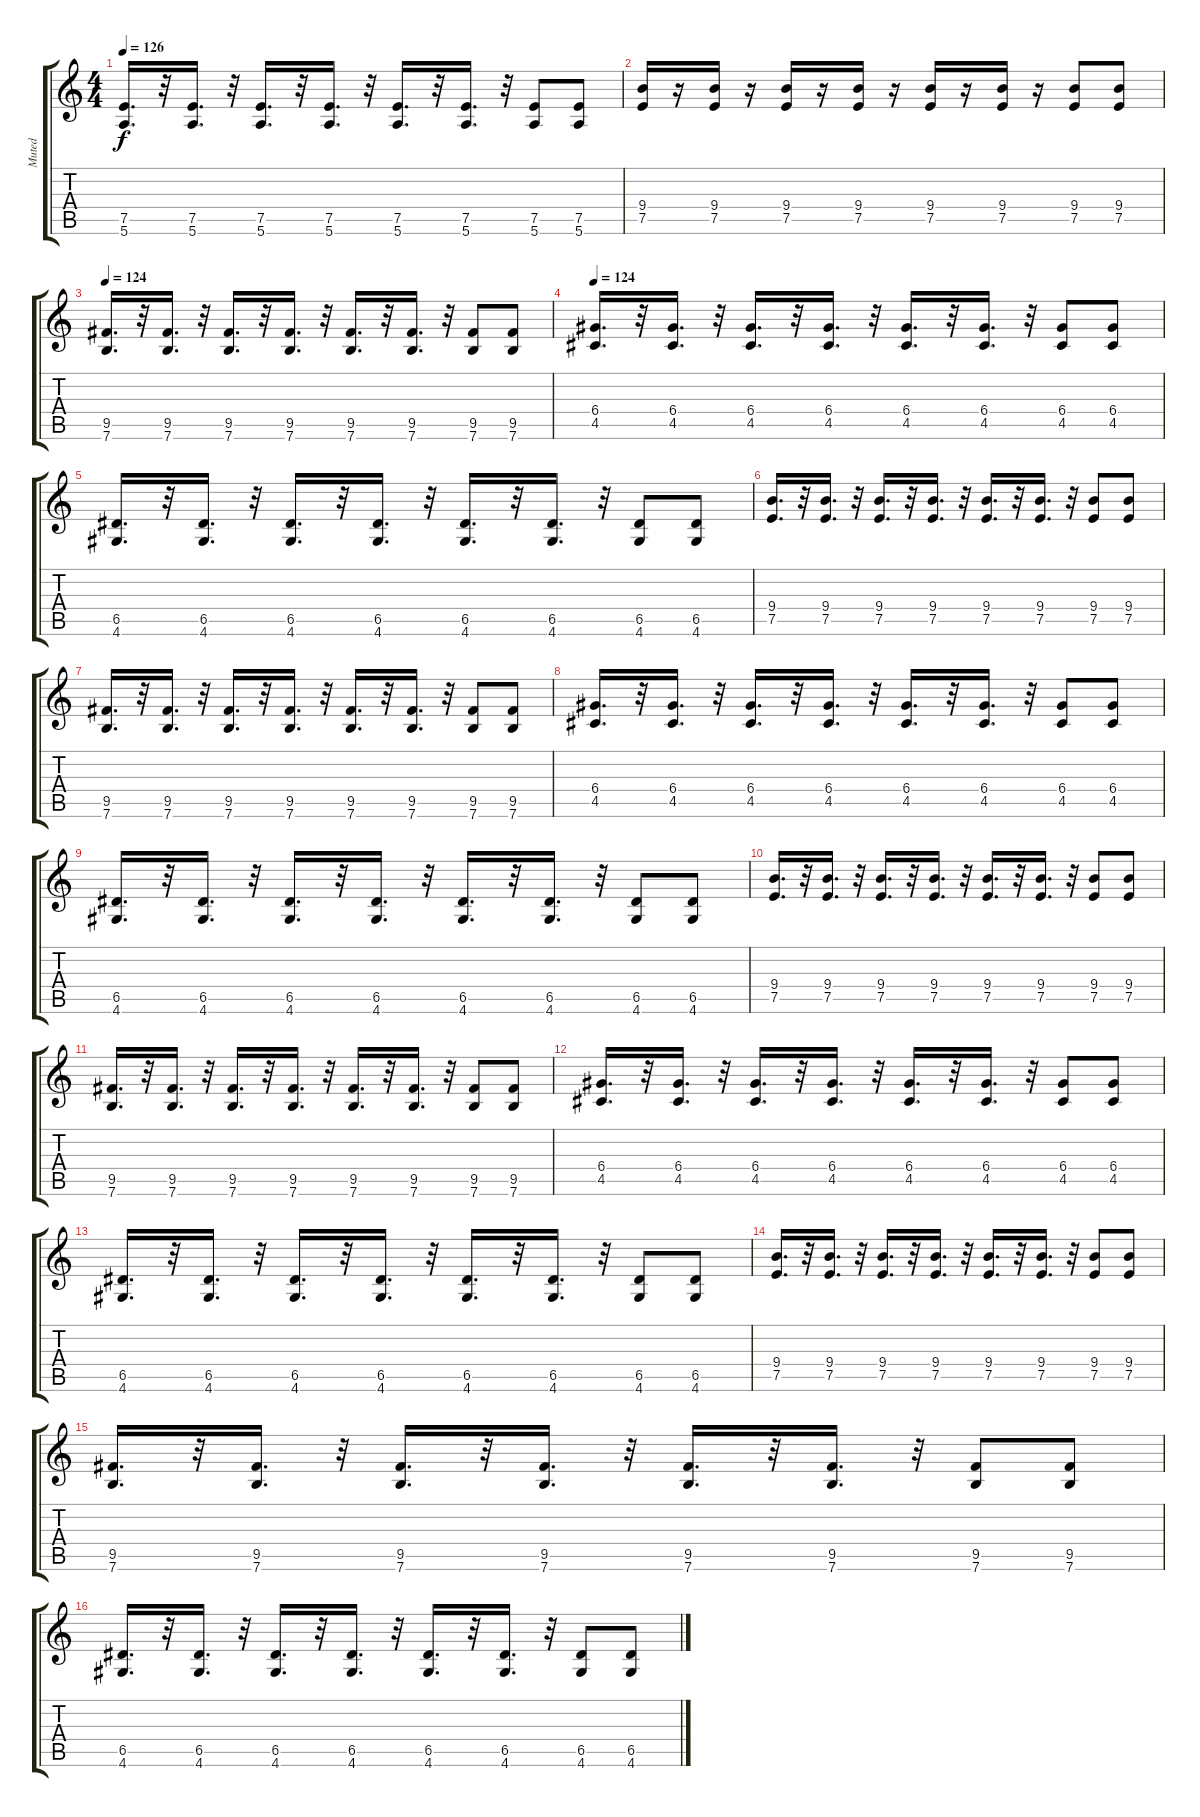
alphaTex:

\track ("Muted" "Muted") {instrument electricguitarmuted}
\staff {score tabs}
\tuning (E4 B3 G3 D3 A2 E2) {hide}
\ts (4 4)
\tempo 126
\clef g2
\ks c
(7.5 5.6).16{d dy f} r.32 (7.5 5.6).16{d} r.32 (7.5 5.6).16{d} r.32 (7.5 5.6).16{d} r.32 (7.5 5.6).16{d} r.32 (7.5 5.6).16{d} r.32 (7.5 5.6).8 (7.5 5.6).8 |
(9.4 7.5).16 r.16 (9.4 7.5).16 r.16 (9.4 7.5).16 r.16 (9.4 7.5).16 r.16 (9.4 7.5).16 r.16 (9.4 7.5).16 r.16 (9.4 7.5).8 (9.4 7.5).8 |
\tempo 126
\tempo 124
(9.5 7.6).16{d} r.32 (9.5 7.6).16{d} r.32 (9.5 7.6).16{d} r.32 (9.5 7.6).16{d} r.32 (9.5 7.6).16{d} r.32 (9.5 7.6).16{d} r.32 (9.5 7.6).8 (9.5 7.6).8 |
\tempo 124
(6.4 4.5).16{d} r.32 (6.4 4.5).16{d} r.32 (6.4 4.5).16{d} r.32 (6.4 4.5).16{d} r.32 (6.4 4.5).16{d} r.32 (6.4 4.5).16{d} r.32 (6.4 4.5).8 (6.4 4.5).8 |
(6.5 4.6).16{d} r.32 (6.5 4.6).16{d} r.32 (6.5 4.6).16{d} r.32 (6.5 4.6).16{d} r.32 (6.5 4.6).16{d} r.32 (6.5 4.6).16{d} r.32 (6.5 4.6).8 (6.5 4.6).8 |
(9.4 7.5).16{d} r.32 (9.4 7.5).16{d} r.32 (9.4 7.5).16{d} r.32 (9.4 7.5).16{d} r.32 (9.4 7.5).16{d} r.32 (9.4 7.5).16{d} r.32 (9.4 7.5).8 (9.4 7.5).8 |
(9.5 7.6).16{d} r.32 (9.5 7.6).16{d} r.32 (9.5 7.6).16{d} r.32 (9.5 7.6).16{d} r.32 (9.5 7.6).16{d} r.32 (9.5 7.6).16{d} r.32 (9.5 7.6).8 (9.5 7.6).8 |
(6.4 4.5).16{d} r.32 (6.4 4.5).16{d} r.32 (6.4 4.5).16{d} r.32 (6.4 4.5).16{d} r.32 (6.4 4.5).16{d} r.32 (6.4 4.5).16{d} r.32 (6.4 4.5).8 (6.4 4.5).8 |
(6.5 4.6).16{d} r.32 (6.5 4.6).16{d} r.32 (6.5 4.6).16{d} r.32 (6.5 4.6).16{d} r.32 (6.5 4.6).16{d} r.32 (6.5 4.6).16{d} r.32 (6.5 4.6).8 (6.5 4.6).8 |
(9.4 7.5).16{d} r.32 (9.4 7.5).16{d} r.32 (9.4 7.5).16{d} r.32 (9.4 7.5).16{d} r.32 (9.4 7.5).16{d} r.32 (9.4 7.5).16{d} r.32 (9.4 7.5).8 (9.4 7.5).8 |
(9.5 7.6).16{d} r.32 (9.5 7.6).16{d} r.32 (9.5 7.6).16{d} r.32 (9.5 7.6).16{d} r.32 (9.5 7.6).16{d} r.32 (9.5 7.6).16{d} r.32 (9.5 7.6).8 (9.5 7.6).8 |
(6.4 4.5).16{d} r.32 (6.4 4.5).16{d} r.32 (6.4 4.5).16{d} r.32 (6.4 4.5).16{d} r.32 (6.4 4.5).16{d} r.32 (6.4 4.5).16{d} r.32 (6.4 4.5).8 (6.4 4.5).8 |
(6.5 4.6).16{d} r.32 (6.5 4.6).16{d} r.32 (6.5 4.6).16{d} r.32 (6.5 4.6).16{d} r.32 (6.5 4.6).16{d} r.32 (6.5 4.6).16{d} r.32 (6.5 4.6).8 (6.5 4.6).8 |
(9.4 7.5).16{d} r.32 (9.4 7.5).16{d} r.32 (9.4 7.5).16{d} r.32 (9.4 7.5).16{d} r.32 (9.4 7.5).16{d} r.32 (9.4 7.5).16{d} r.32 (9.4 7.5).8 (9.4 7.5).8 |
(9.5 7.6).16{d} r.32 (9.5 7.6).16{d} r.32 (9.5 7.6).16{d} r.32 (9.5 7.6).16{d} r.32 (9.5 7.6).16{d} r.32 (9.5 7.6).16{d} r.32 (9.5 7.6).8 (9.5 7.6).8 |
(6.5 4.6).16{d} r.32 (6.5 4.6).16{d} r.32 (6.5 4.6).16{d} r.32 (6.5 4.6).16{d} r.32 (6.5 4.6).16{d} r.32 (6.5 4.6).16{d} r.32 (6.5 4.6).8 (6.5 4.6).8
